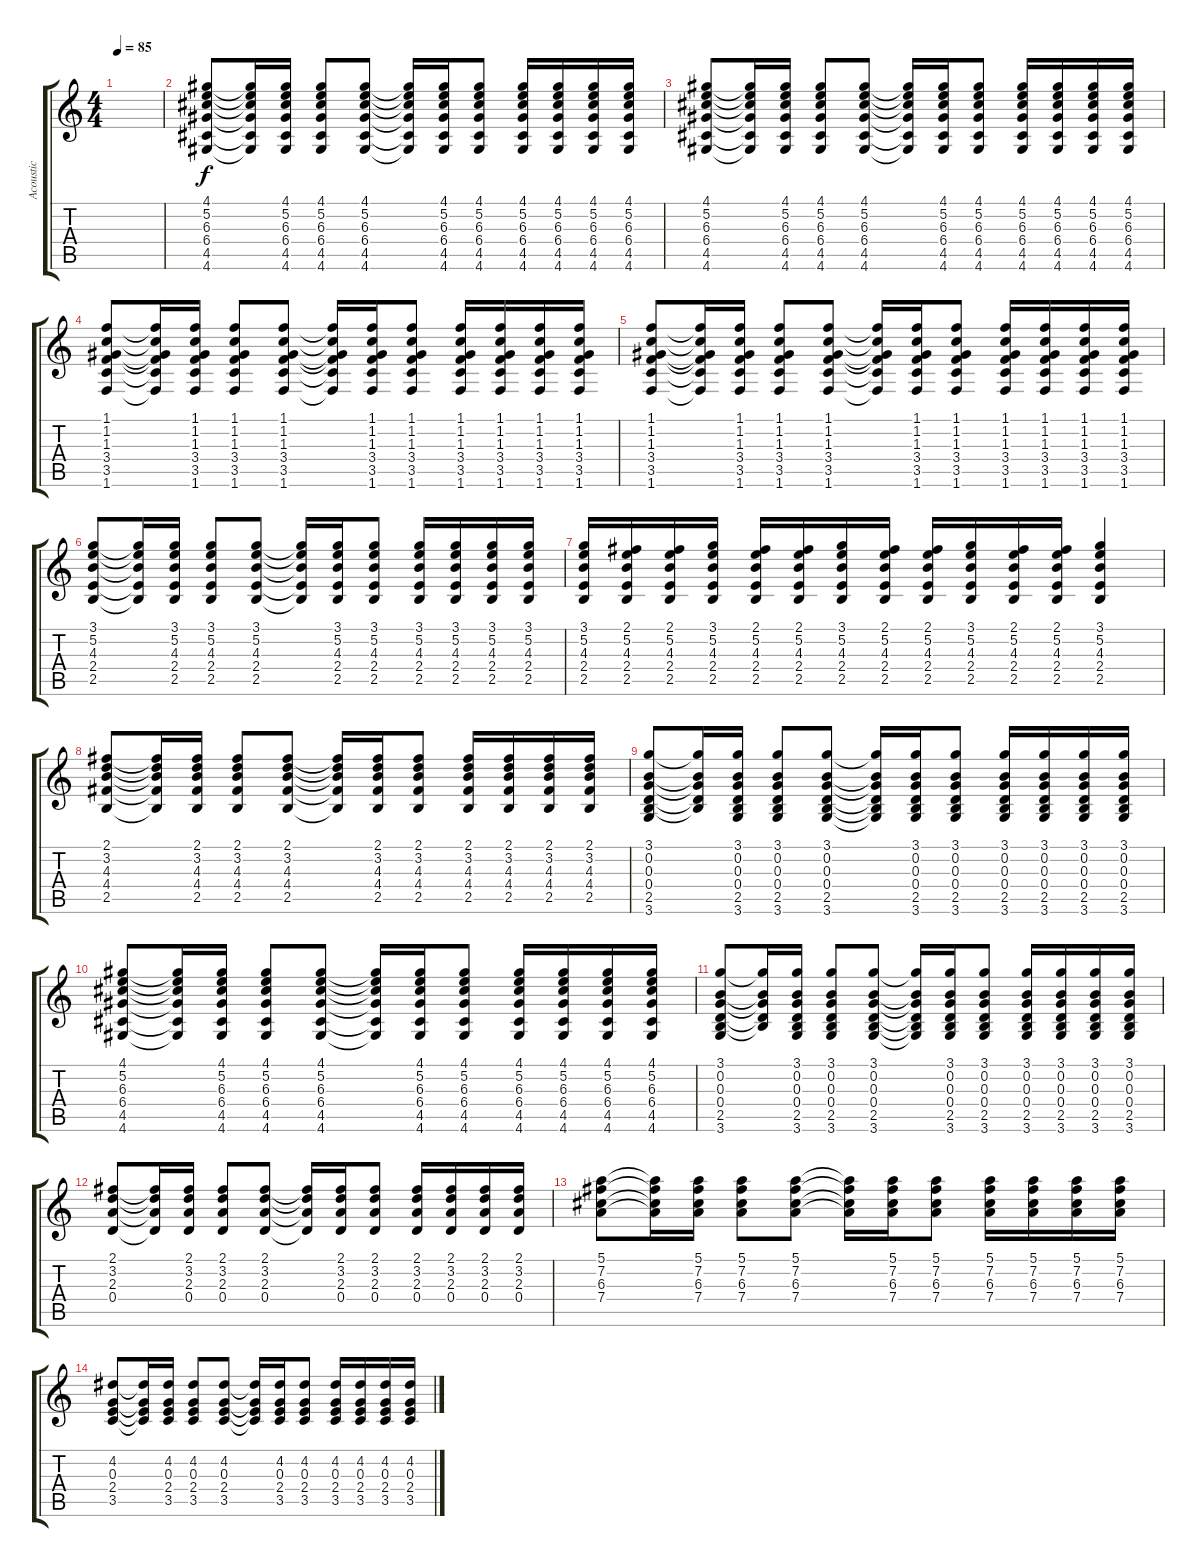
\track ("Acoustic" "Acoustic") {instrument acousticguitarsteel}
\staff {score tabs}
\tuning (E4 B3 G3 D3 A2 E2) {hide}
\ts (4 4)
\tempo 85
\clef g2
\ks c
|
(4.1 5.2 6.3 6.4 4.5 4.6).8 (4.1{t} 5.2{t} 6.3{t} 6.4{t} 4.5{t} 4.6{t}).16 (4.1 5.2 6.3 6.4 4.5 4.6).16 (4.1 5.2 6.3 6.4 4.5 4.6).8 (4.1 5.2 6.3 6.4 4.5 4.6).8 (4.1{t} 5.2{t} 6.3{t} 6.4{t} 4.5{t} 4.6{t}).16 (4.1 5.2 6.3 6.4 4.5 4.6).16 (4.1 5.2 6.3 6.4 4.5 4.6).8 (4.1 5.2 6.3 6.4 4.5 4.6).16 (4.1 5.2 6.3 6.4 4.5 4.6).16 (4.1 5.2 6.3 6.4 4.5 4.6).16 (4.1 5.2 6.3 6.4 4.5 4.6).16 |
(4.1 5.2 6.3 6.4 4.5 4.6).8 (4.1{t} 5.2{t} 6.3{t} 6.4{t} 4.5{t} 4.6{t}).16 (4.1 5.2 6.3 6.4 4.5 4.6).16 (4.1 5.2 6.3 6.4 4.5 4.6).8 (4.1 5.2 6.3 6.4 4.5 4.6).8 (4.1{t} 5.2{t} 6.3{t} 6.4{t} 4.5{t} 4.6{t}).16 (4.1 5.2 6.3 6.4 4.5 4.6).16 (4.1 5.2 6.3 6.4 4.5 4.6).8 (4.1 5.2 6.3 6.4 4.5 4.6).16 (4.1 5.2 6.3 6.4 4.5 4.6).16 (4.1 5.2 6.3 6.4 4.5 4.6).16 (4.1 5.2 6.3 6.4 4.5 4.6).16 |
(1.1 1.2 1.3 3.4 3.5 1.6).8 (1.1{t} 1.2{t} 1.3{t} 3.4{t} 3.5{t} 1.6{t}).16 (1.1 1.2 1.3 3.4 3.5 1.6).16 (1.1 1.2 1.3 3.4 3.5 1.6).8 (1.1 1.2 1.3 3.4 3.5 1.6).8 (1.1{t} 1.2{t} 1.3{t} 3.4{t} 3.5{t} 1.6{t}).16 (1.1 1.2 1.3 3.4 3.5 1.6).16 (1.1 1.2 1.3 3.4 3.5 1.6).8 (1.1 1.2 1.3 3.4 3.5 1.6).16 (1.1 1.2 1.3 3.4 3.5 1.6).16 (1.1 1.2 1.3 3.4 3.5 1.6).16 (1.1 1.2 1.3 3.4 3.5 1.6).16 |
(1.1 1.2 1.3 3.4 3.5 1.6).8 (1.1{t} 1.2{t} 1.3{t} 3.4{t} 3.5{t} 1.6{t}).16 (1.1 1.2 1.3 3.4 3.5 1.6).16 (1.1 1.2 1.3 3.4 3.5 1.6).8 (1.1 1.2 1.3 3.4 3.5 1.6).8 (1.1{t} 1.2{t} 1.3{t} 3.4{t} 3.5{t} 1.6{t}).16 (1.1 1.2 1.3 3.4 3.5 1.6).16 (1.1 1.2 1.3 3.4 3.5 1.6).8 (1.1 1.2 1.3 3.4 3.5 1.6).16 (1.1 1.2 1.3 3.4 3.5 1.6).16 (1.1 1.2 1.3 3.4 3.5 1.6).16 (1.1 1.2 1.3 3.4 3.5 1.6).16 |
(3.1 5.2 4.3 2.4 2.5).8 (3.1{t} 5.2{t} 4.3{t} 2.4{t} 2.5{t}).16 (3.1 5.2 4.3 2.4 2.5).16 (3.1 5.2 4.3 2.4 2.5).8 (3.1 5.2 4.3 2.4 2.5).8 (3.1{t} 5.2{t} 4.3{t} 2.4{t} 2.5{t}).16 (3.1 5.2 4.3 2.4 2.5).16 (3.1 5.2 4.3 2.4 2.5).8 (3.1 5.2 4.3 2.4 2.5).16 (3.1 5.2 4.3 2.4 2.5).16 (3.1 5.2 4.3 2.4 2.5).16 (3.1 5.2 4.3 2.4 2.5).16 |
(3.1 5.2 4.3 2.4 2.5).16 (2.1 5.2 4.3 2.4 2.5).16 (2.1 5.2 4.3 2.4 2.5).16 (3.1 5.2 4.3 2.4 2.5).16 (2.1 5.2 4.3 2.4 2.5).16 (2.1 5.2 4.3 2.4 2.5).16 (3.1 5.2 4.3 2.4 2.5).16 (2.1 5.2 4.3 2.4 2.5).16 (2.1 5.2 4.3 2.4 2.5).16 (3.1 5.2 4.3 2.4 2.5).16 (2.1 5.2 4.3 2.4 2.5).16 (2.1 5.2 4.3 2.4 2.5).16 (3.1 5.2 4.3 2.4 2.5).4 |
(2.1 3.2 4.3 4.4 2.5).8{volume 11} (2.1{t} 3.2{t} 4.3{t} 4.4{t} 2.5{t}).16 (2.1 3.2 4.3 4.4 2.5).16 (2.1 3.2 4.3 4.4 2.5).8 (2.1 3.2 4.3 4.4 2.5).8 (2.1{t} 3.2{t} 4.3{t} 4.4{t} 2.5{t}).16 (2.1 3.2 4.3 4.4 2.5).16 (2.1 3.2 4.3 4.4 2.5).8 (2.1 3.2 4.3 4.4 2.5).16 (2.1 3.2 4.3 4.4 2.5).16 (2.1 3.2 4.3 4.4 2.5).16 (2.1 3.2 4.3 4.4 2.5).16 |
(3.1 0.2 0.3 0.4 2.5 3.6).8 (3.1{t} 0.2{t} 0.3{t} 0.4{t} 2.5{t}).16 (3.1 0.2 0.3 0.4 2.5 3.6).16 (3.1 0.2 0.3 0.4 2.5 3.6).8 (3.1 0.2 0.3 0.4 2.5 3.6).8 (3.1{t} 0.2{t} 0.3{t} 0.4{t} 2.5{t} 3.6{t}).16 (3.1 0.2 0.3 0.4 2.5 3.6).16 (3.1 0.2 0.3 0.4 2.5 3.6).8 (3.1 0.2 0.3 0.4 2.5 3.6).16 (3.1 0.2 0.3 0.4 2.5 3.6).16 (3.1 0.2 0.3 0.4 2.5 3.6).16 (3.1 0.2 0.3 0.4 2.5 3.6).16 |
(4.1 5.2 6.3 6.4 4.5 4.6).8 (4.1{t} 5.2{t} 6.3{t} 6.4{t} 4.5{t} 4.6{t}).16 (4.1 5.2 6.3 6.4 4.5 4.6).16 (4.1 5.2 6.3 6.4 4.5 4.6).8 (4.1 5.2 6.3 6.4 4.5 4.6).8 (4.1{t} 5.2{t} 6.3{t} 6.4{t} 4.5{t} 4.6{t}).16 (4.1 5.2 6.3 6.4 4.5 4.6).16 (4.1 5.2 6.3 6.4 4.5 4.6).8 (4.1 5.2 6.3 6.4 4.5 4.6).16 (4.1 5.2 6.3 6.4 4.5 4.6).16 (4.1 5.2 6.3 6.4 4.5 4.6).16 (4.1 5.2 6.3 6.4 4.5 4.6).16 |
(3.1 0.2 0.3 0.4 2.5 3.6).8 (3.1{t} 0.2{t} 0.3{t} 0.4{t} 2.5{t}).16 (3.1 0.2 0.3 0.4 2.5 3.6).16 (3.1 0.2 0.3 0.4 2.5 3.6).8 (3.1 0.2 0.3 0.4 2.5 3.6).8 (3.1{t} 0.2{t} 0.3{t} 0.4{t} 2.5{t} 3.6{t}).16 (3.1 0.2 0.3 0.4 2.5 3.6).16 (3.1 0.2 0.3 0.4 2.5 3.6).8 (3.1 0.2 0.3 0.4 2.5 3.6).16 (3.1 0.2 0.3 0.4 2.5 3.6).16 (3.1 0.2 0.3 0.4 2.5 3.6).16 (3.1 0.2 0.3 0.4 2.5 3.6).16 |
(2.1 3.2 2.3 0.4).8 (2.1{t} 3.2{t} 2.3{t} 0.4{t}).16 (2.1 3.2 2.3 0.4).16 (2.1 3.2 2.3 0.4).8 (2.1 3.2 2.3 0.4).8 (2.1{t} 3.2{t} 2.3{t} 0.4{t}).16 (2.1 3.2 2.3 0.4).16 (2.1 3.2 2.3 0.4).8 (2.1 3.2 2.3 0.4).16 (2.1 3.2 2.3 0.4).16 (2.1 3.2 2.3 0.4).16 (2.1 3.2 2.3 0.4).16 |
(5.1 7.2 6.3 7.4).8 (5.1{t} 7.2{t} 6.3{t} 7.4{t}).16 (5.1 7.2 6.3 7.4).16 (5.1 7.2 6.3 7.4).8 (5.1 7.2 6.3 7.4).8 (5.1{t} 7.2{t} 6.3{t} 7.4{t}).16 (5.1 7.2 6.3 7.4).16 (5.1 7.2 6.3 7.4).8 (5.1 7.2 6.3 7.4).16 (5.1 7.2 6.3 7.4).16 (5.1 7.2 6.3 7.4).16 (5.1 7.2 6.3 7.4).16 |
(4.2 0.3 2.4 3.5).8 (4.2{t} 0.3{t} 2.4{t} 3.5{t}).16 (4.2 0.3 2.4 3.5).16 (4.2 0.3 2.4 3.5).8 (4.2 0.3 2.4 3.5).8 (4.2{t} 0.3{t} 2.4{t} 3.5{t}).16 (4.2 0.3 2.4 3.5).16 (4.2 0.3 2.4 3.5).8 (4.2 0.3 2.4 3.5).16 (4.2 0.3 2.4 3.5).16 (4.2 0.3 2.4 3.5).16 (4.2 0.3 2.4 3.5).16
